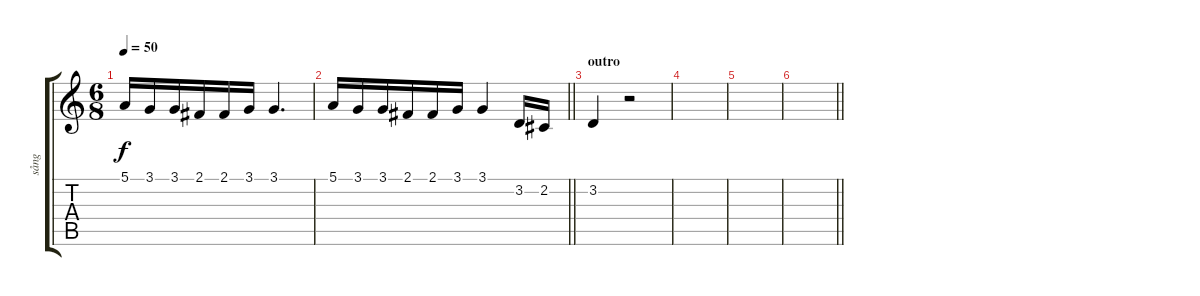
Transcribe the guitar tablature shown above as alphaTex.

\track ("sång" "sång") {instrument tenorsax}
\staff {score tabs}
\tuning (E4 B3 G3 D3 A2 E2) {hide}
\ts (6 8)
\tempo 50
\clef g2
\ks c
5.1.16{dy f} 3.1.16 3.1.16 2.1.16 2.1.16 3.1.16 3.1.4{d} |
\barLineRight lightlight
5.1.16 3.1.16 3.1.16 2.1.16 2.1.16 3.1.16 3.1.4 3.2.16 2.2.16 |
\section ("" "outro")
3.2.4 r.2 |
|
|
\barLineRight lightlight
